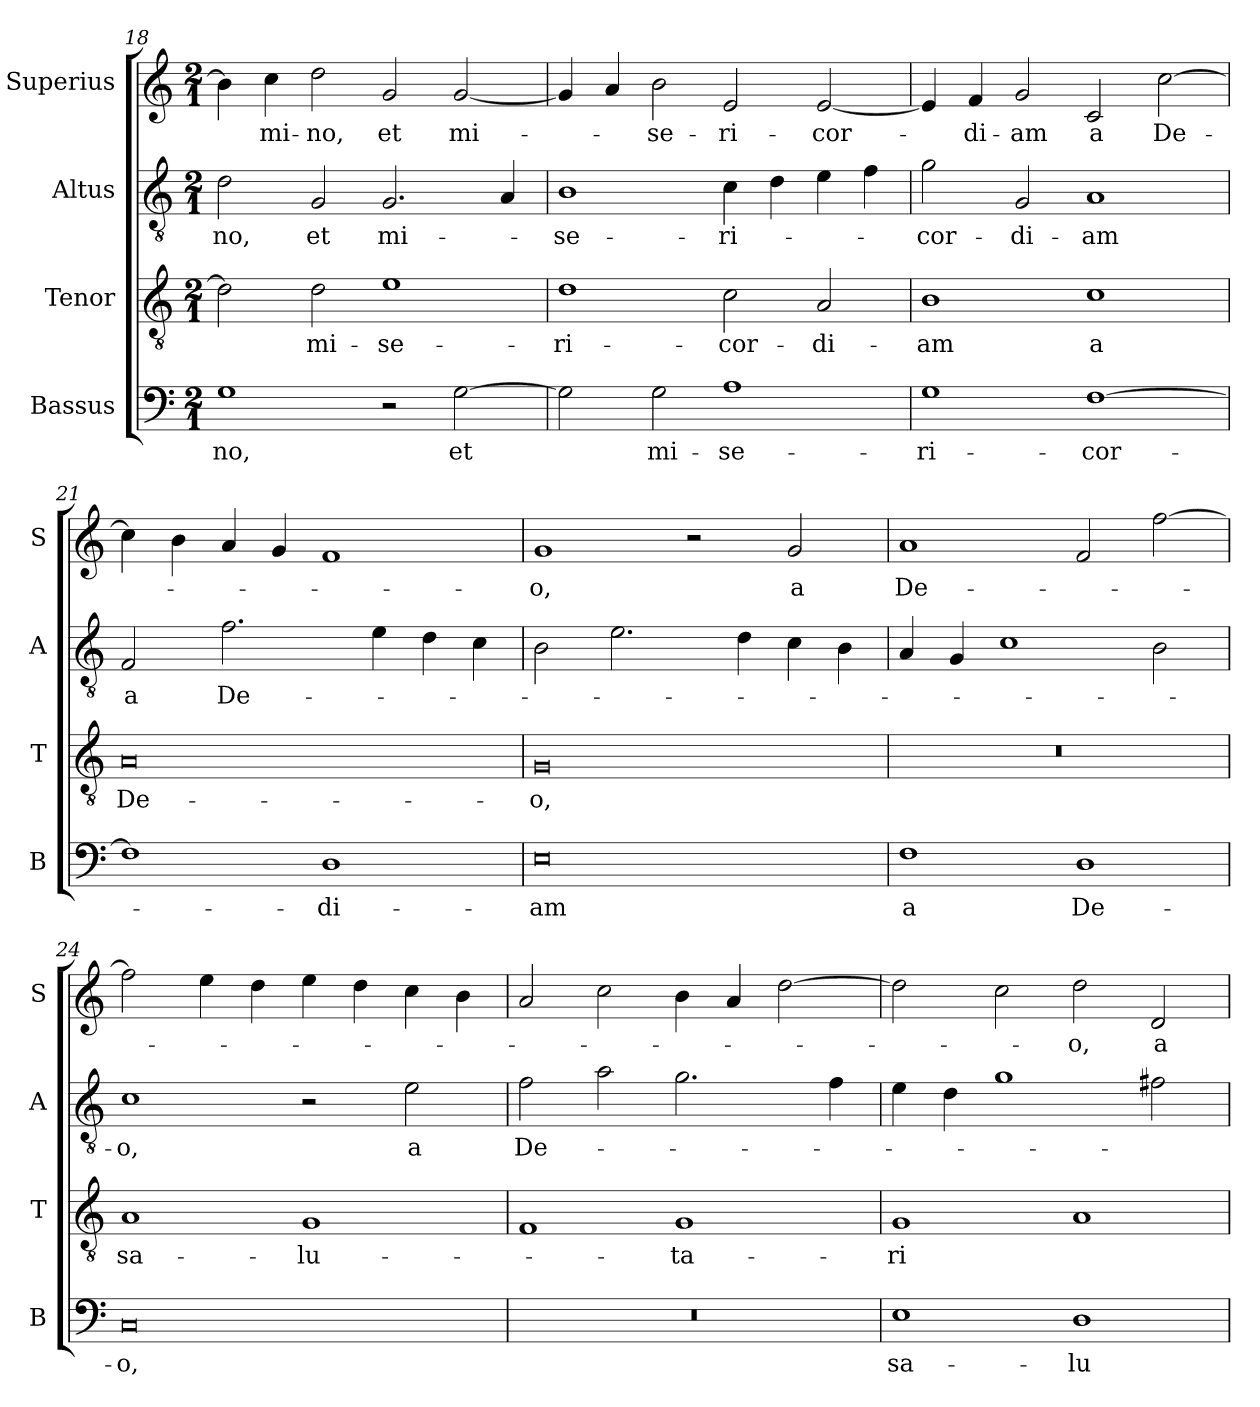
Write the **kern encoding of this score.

**kern	**text	**kern	**text	**kern	**text	**kern	**text
*part4	*part4	*part3	*part3	*part2	*part2	*part1	*part1
*staff4	*staff4	*staff3	*staff3	*staff2	*staff2	*staff1	*staff1
*I"Bassus	*	*I"Tenor	*	*I"Altus	*	*I"Superius	*
*I'B	*	*I'T	*	*I'A	*	*I'S	*
*clefF4	*	*clefGv2	*	*clefGv2	*	*clefG2	*
*k[]	*	*k[]	*	*k[]	*	*k[]	*
*M2/1	*	*M2/1	*	*M2/1	*	*M2/1	*
=18	=18	=18	=18	=18	=18	=18	=18
1G	-no,	2d]	.	2d	-no,	4b]	.
.	.	.	.	.	.	4cc	-mi-
.	.	2d	mi-	2G	et	2dd	-no,
2r	.	1e	-se-	2.G	mi-	2g	et
[2G	et	.	.	.	.	[2g	mi-
.	.	.	.	4A	.	.	.
=19	=19	=19	=19	=19	=19	=19	=19
2G]	.	1d	-ri-	1B	-se-	4g]	.
.	.	.	.	.	.	4a	.
2G	mi-	.	.	.	.	2b	-se-
1A	-se-	2c	-cor-	4c	-ri-	2e	-ri-
.	.	.	.	4d	.	.	.
.	.	2A	-di-	4e	.	[2e	-cor-
.	.	.	.	4f	.	.	.
=20	=20	=20	=20	=20	=20	=20	=20
1G	-ri-	1B	-am	2g	-cor-	4e]	.
.	.	.	.	.	.	4f	-di-
.	.	.	.	2G	-di-	2g	-am
[1F	-cor-	1c	a	1A	-am	2c	a
.	.	.	.	.	.	[2cc	De-
=21	=21	=21	=21	=21	=21	=21	=21
1F]	.	0A	De-	2F	a	4cc]	.
.	.	.	.	.	.	4b	.
.	.	.	.	2.f	De-	4a	.
.	.	.	.	.	.	4g	.
1D	-di-	.	.	.	.	1f	.
.	.	.	.	4e	.	.	.
.	.	.	.	4d	.	.	.
.	.	.	.	4c	.	.	.
=22	=22	=22	=22	=22	=22	=22	=22
0E	-am	0G	-o,	2B	.	1g	-o,
.	.	.	.	2.e	.	.	.
.	.	.	.	.	.	2r	.
.	.	.	.	4d	.	.	.
.	.	.	.	4c	.	2g	a
.	.	.	.	4B	.	.	.
=23	=23	=23	=23	=23	=23	=23	=23
1F	a	0r	.	4A	.	1a	De-
.	.	.	.	4G	.	.	.
.	.	.	.	1c	.	.	.
1D	De-	.	.	.	.	2f	.
.	.	.	.	2B	.	[2ff	.
=24	=24	=24	=24	=24	=24	=24	=24
0C	-o,	1A	sa-	1c	-o,	2ff]	.
.	.	.	.	.	.	4ee	.
.	.	.	.	.	.	4dd	.
.	.	1G	-lu-	2r	.	4ee	.
.	.	.	.	.	.	4dd	.
.	.	.	.	2e	a	4cc	.
.	.	.	.	.	.	4b	.
=25	=25	=25	=25	=25	=25	=25	=25
0r	.	1F	.	2f	De-	2a	.
.	.	.	.	2a	.	2cc	.
.	.	1G	-ta-	2.g	.	4b	.
.	.	.	.	.	.	4a	.
.	.	.	.	.	.	[2dd	.
.	.	.	.	4f	.	.	.
=26	=26	=26	=26	=26	=26	=26	=26
1E	sa-	1G	-ri	4e	.	2dd]	.
.	.	.	.	4d	.	.	.
.	.	.	.	1g	.	2cc	.
1D	-lu-	1A	.	.	.	2dd	-o,
.	.	.	.	2f#X	.	2d	a
=	=	=	=	=	=	=	=
*-	*-	*-	*-	*-	*-	*-	*-
